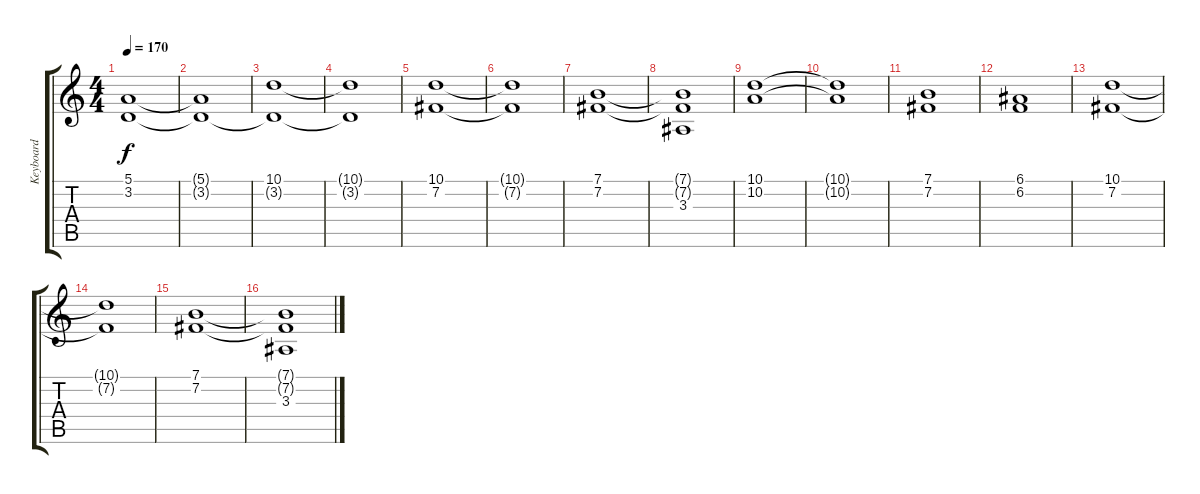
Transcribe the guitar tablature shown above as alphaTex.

\track ("Keyboard" "Keyboard") {instrument stringensemble1}
\staff {score tabs}
\tuning (E4 B3 G3 D3 A2 E2) {hide}
\ts (4 4)
\tempo 170
\clef g2
\ks c
(5.1 3.2{t}).1{dy f} |
(5.1{t} 3.2{t}).1 |
(10.1 3.2{t}).1 |
(10.1{t} 3.2{t}).1 |
(10.1 7.2).1 |
(10.1{t} 7.2{t}).1 |
(7.1 7.2).1 |
(7.1{t} 7.2{t} 3.3).1 |
(10.1 10.2).1 |
(10.1{t} 10.2{t}).1 |
(7.1 7.2).1 |
(6.1 6.2).1 |
(10.1 7.2).1 |
(10.1{t} 7.2{t}).1 |
(7.1 7.2).1 |
(7.1{t} 7.2{t} 3.3).1
